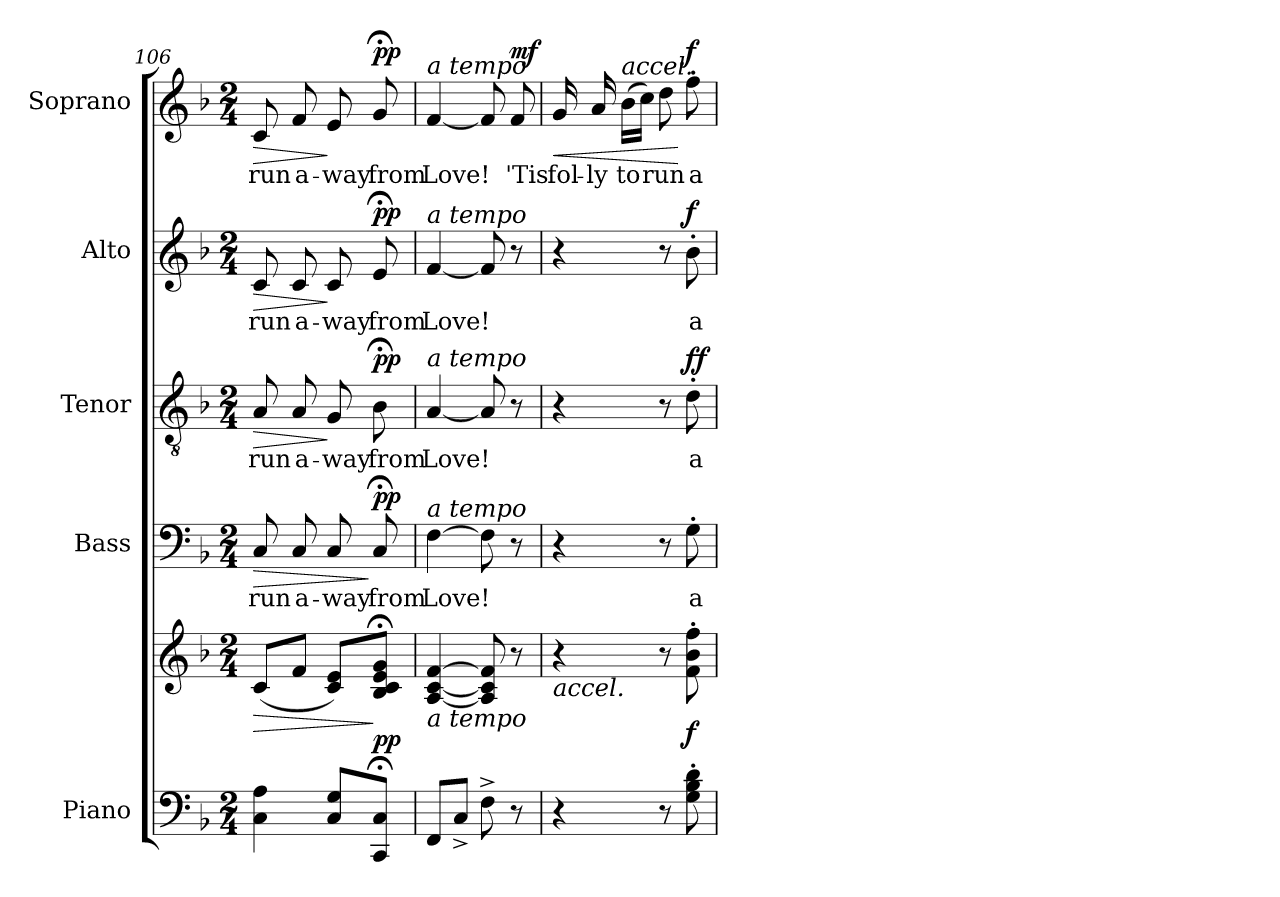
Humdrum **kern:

**kern	**kern	**dynam	**kern	**text	**dynam	**kern	**text	**dynam	**kern	**text	**dynam	**kern	**text	**dynam
*part5	*part5	*part5	*part4	*part4	*part4	*part3	*part3	*part3	*part2	*part2	*part2	*part1	*part1	*part1
*staff6	*staff5	*staff5/6	*staff4	*staff4	*staff4	*staff3	*staff3	*staff3	*staff2	*staff2	*staff2	*staff1	*staff1	*staff1
*I"Piano	*	*	*I"Bass	*	*	*I"Tenor	*	*	*I"Alto	*	*	*I"Soprano	*	*
*I'Pno.	*	*	*I'B.	*	*	*I'T.	*	*	*I'A.	*	*	*I'S.	*	*
*clefF4	*clefG2	*	*clefF4	*	*	*clefGv2	*	*	*clefG2	*	*	*clefG2	*	*
*	*	*	*	*	*	*ITrd7c12	*	*	*	*	*	*	*	*
*k[b-]	*k[b-]	*	*k[b-]	*	*	*k[b-]	*	*	*k[b-]	*	*	*k[b-]	*	*
*F:	*F:	*	*F:	*	*	*F:	*	*	*F:	*	*	*F:	*	*
*M2/4	*M2/4	*	*M2/4	*	*	*M2/4	*	*	*M2/4	*	*	*M2/4	*	*
=106	=106	=106	=106	=106	=106	=106	=106	=106	=106	=106	=106	=106	=106	=106
!	!	!LO:HP:b	!	!	!	!	!	!	!	!	!	!	!	!
!	!	!	!	!LO:LY:b:color=#000000	!LO:HP:b	!	!	!	!	!	!	!	!	!
!	!	!	!	!	!	!	!LO:LY:b:color=#000000	!LO:HP:b	!	!	!	!	!	!
!	!	!	!	!	!	!	!	!	!	!LO:LY:b:color=#000000	!LO:HP:b	!	!	!
!	!	!	!	!	!	!	!	!	!	!	!	!	!LO:LY:b:color=#000000	!LO:HP:b
4Ci\ 4Ai	(8ci/L	>	8Ci/	run	>	8AAi/	run	>	8ci/	run	>	8ci/	run	>
!	!	!	!	!LO:LY:b:color=#000000	!	!	!	!	!	!	!	!	!	!
!	!	!	!	!	!	!	!LO:LY:b:color=#000000	!	!	!	!	!	!	!
!	!	!	!	!	!	!	!	!	!	!LO:LY:b:color=#000000	!	!	!	!
!	!	!	!	!	!	!	!	!	!	!	!	!	!LO:LY:b:color=#000000	!
.	8fi/J	.	8Ci/	a-	.	8AAi/	a-	.	8ci/	a-	.	8fi/	a-	.
!	!	!	!	!LO:LY:b:color=#000000	!	!	!	!	!	!	!	!	!	!
!	!	!	!	!	!	!	!LO:LY:b:color=#000000	!	!	!	!	!	!	!
!	!	!	!	!	!	!	!	!	!	!LO:LY:b:color=#000000	!	!	!	!
!	!	!	!	!	!	!	!	!	!	!	!	!	!LO:LY:b:color=#000000	!
8Ci/ 8GiL	8ci/ 8eiL)	.	8Ci/	-way	.	8GGi/	-way	]	8ci/	-way	]	8ei/	-way	]
!	!	!	!	!LO:LY:b:color=#000000	!	!	!	!	!	!	!	!	!	!
!	!	!	!	!	!	!	!LO:LY:b:color=#000000	!	!	!	!	!	!	!
!	!	!	!	!	!	!	!	!	!	!LO:LY:b:color=#000000	!	!	!	!
!	!	!	!	!	!	!	!	!	!	!	!	!	!LO:LY:b:color=#000000	!
8CCi/; 8Ci;J	8B-i/; 8ci; 8ei; 8gi;J	] pp	8C;i/	from	] pp	8BB-;i\	from	pp	8e;i/	from	pp	8g;i/	from	pp
=107	=107	=107	=107	=107	=107	=107	=107	=107	=107	=107	=107	=107	=107	=107
!	!	!	!	!LO:LY:b:color=#000000	!	!	!	!	!	!	!	!	!	!
!	!	!	!	!	!	!	!LO:LY:b:color=#000000	!	!	!	!	!	!	!
!	!	!	!	!	!	!	!	!	!	!LO:LY:b:color=#000000	!	!	!	!
!	!	!	!	!	!	!	!	!	!	!	!	!LO:TX:a:i:t=a tempo	!	!
!	!	!	!	!	!	!	!	!	!LO:TX:a:i:t=a tempo	!	!	!	!	!
!	!	!	!	!	!	!LO:TX:a:i:t=a tempo	!	!	!	!	!	!	!	!
!	!	!	!LO:TX:a:i:t=a tempo	!	!	!	!	!	!	!	!	!	!	!
!	!LO:TX:b:i:t=a tempo	!	!	!	!	!	!	!	!	!	!	!	!	!
!	!	!	!	!	!	!	!	!	!	!	!	!	!LO:LY:b:color=#000000	!
8FFi/L	[4Ai/ [4ci [4fi	.	[4Fi\	Love!	.	[4AAi/	Love!	.	[4fi/	Love!	.	[4fi/	Love!	.
8C^i/J	.	.	.	.	.	.	.	.	.	.	.	.	.	.
8F^i\	8Ai/] 8ci] 8fi]	.	8Fi\]	.	.	8AAi/]	.	.	8fi/]	.	.	8fi/]	.	.
!	!	!	!	!	!	!	!	!	!	!	!	!	!LO:LY:b:color=#000000	!
8r	8r	.	8r	.	.	8r	.	.	8r	.	.	8fi/	'Tis	mf
=108	=108	=108	=108	=108	=108	=108	=108	=108	=108	=108	=108	=108	=108	=108
!	!LO:TX:b:i:t=accel.	!	!	!	!	!	!	!	!	!	!	!	!	!
!	!	!	!	!	!	!	!	!	!	!	!	!	!LO:LY:b:color=#000000	!LO:HP:b
4r	4r	.	4r	.	.	4r	.	.	4r	.	.	16gi/	fol-	<
!	!	!	!	!	!	!	!	!	!	!	!	!	!LO:LY:b:color=#000000	!
.	.	.	.	.	.	.	.	.	.	.	.	16ai/	-ly	.
!	!	!	!	!	!	!	!	!	!	!	!	!LO:TX:a:i:t=accel.	!	!
!	!	!	!	!	!	!	!	!	!	!	!	!	!LO:LY:b:color=#000000	!
.	.	.	.	.	.	.	.	.	.	.	.	(16b-i\LL	to	.
.	.	.	.	.	.	.	.	.	.	.	.	16cci\JJ)	.	.
!	!	!	!	!	!	!	!	!	!	!	!	!	!LO:LY:b:color=#000000	!
8r	8r	.	8r	.	.	8r	.	.	8r	.	.	8ddi\	run	.
!	!	!	!	!LO:LY:b:color=#000000	!	!	!	!	!	!	!	!	!	!
!	!	!	!	!	!	!	!LO:LY:b:color=#000000	!	!	!	!	!	!	!
!	!	!	!	!	!	!	!	!	!	!LO:LY:b:color=#000000	!	!	!	!
!	!	!	!	!	!	!	!	!	!	!	!	!	!LO:LY:b:color=#000000	!
8Gi\' 8B-i' 8di'	8fi\' 8b-i' 8ffi'	f	8G'i\	a-	.	8D'i\	a-	f f	8b-'i\	a-	f	8ff'i\	a-	[ f
=	=	=	=	=	=	=	=	=	=	=	=	=	=	=
*-	*-	*-	*-	*-	*-	*-	*-	*-	*-	*-	*-	*-	*-	*-
